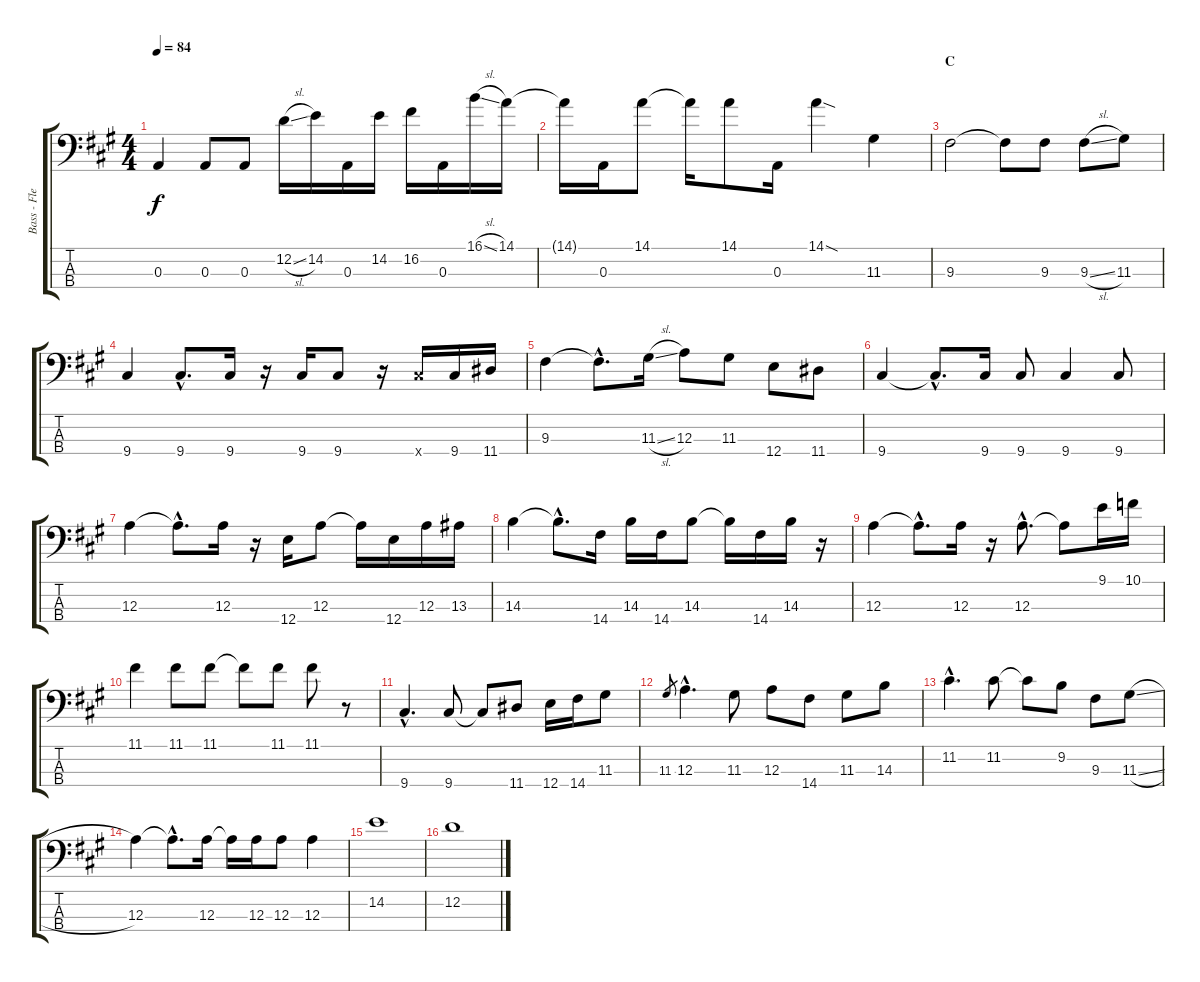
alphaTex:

\track ("Bass - Flea" "Bass - Fle") {instrument electricbassfinger}
\staff {score tabs}
\tuning (G2 D2 A1 E1) {hide}
\ts (4 4)
\tempo 84
\clef f4
\ks a
0.3.4{dy f} 0.3.8 0.3.8 12.2{sl}.16 14.2.16 0.3.16 14.2.16 16.2.16 0.3.16 16.1{sl}.16 14.1.16 |
14.1{t}.16 0.3.16 14.1.8 14.1{t}.16 14.1.8 0.3.16 14.1{sod}.4 11.3.4 |
\section ("" "C")
9.3.2 9.3{t}.8 9.3.8 9.3{sl}.8 11.3.8 |
9.4.4 9.4{hac}.8{d} 9.4.16 r.16 9.4.16 9.4.8 r.16 9.4{x}.16 9.4.16 11.4.16 |
9.3.4 9.3{hac t}.8{d} 11.3{sl}.16 12.3.8 11.3.8 12.4.8 11.4.8 |
9.4.4 9.4{hac t}.8{d} 9.4.16 9.4.8 9.4.4 9.4.8 |
12.3.4 12.3{hac t}.8{d} 12.3.16 r.16 12.4.16 12.3.8 12.3{t}.16 12.4.16 12.3.16 13.3.16 |
14.3.4 14.3{hac t}.8{d} 14.4.16 14.3.16 14.4.16 14.3.8 14.3{t}.16 14.4.16 14.3.16 r.16 |
12.3.4 12.3{hac t}.8{d} 12.3.16 r.16 12.3{hac}.8{d} 12.3{t}.8 9.1.16 10.1.16 |
11.1.4 11.1.8 11.1.8 11.1{t}.8 11.1.8 11.1.8 r.8 |
9.4{hac}.4{d} 9.4.8 9.4{t}.8 11.4.8 12.4.16 14.4.16 11.3.8 |
11.3.8{gr} 12.3{hac}.4{d} 11.3.8 12.3.8 14.4.8 11.3.8 14.3.8 |
11.2{hac}.4{d} 11.2.8 11.2{t}.8 9.2.8 9.3.8 11.3{sl}.8 |
12.3.4 12.3{hac t}.8{d} 12.3.16 12.3{t}.16 12.3.16 12.3.8 12.3.4 |
14.2.1 |
12.2.1
